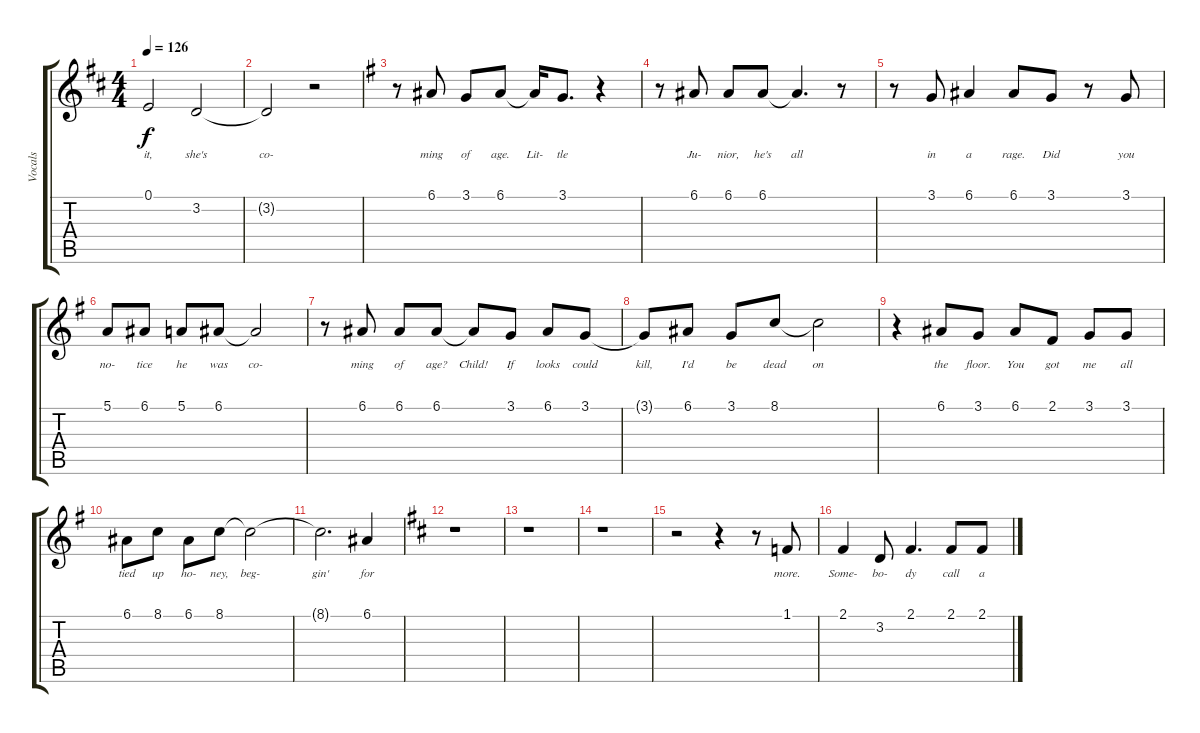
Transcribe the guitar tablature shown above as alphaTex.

\track ("Vocals" "Vocals") {instrument englishhorn}
\staff {score tabs}
\tuning (E4 B3 G3 D3 A2 E2) {hide}
\ts (4 4)
\tempo 126
\clef g2
\ks d
0.1.2{lyrics (0 "it,") lyrics (1 "") lyrics (2 "") lyrics (3 "") lyrics (4 "") dy f} 3.2.2{lyrics (0 "she's") lyrics (1 "") lyrics (2 "") lyrics (3 "") lyrics (4 "")} |
3.2{t}.2{lyrics (0 "co-") lyrics (1 "") lyrics (2 "") lyrics (3 "") lyrics (4 "")} r.2 |
\ks g
r.8 6.1.8{lyrics (0 "ming") lyrics (1 "") lyrics (2 "") lyrics (3 "") lyrics (4 "")} 3.1.8{lyrics (0 "of") lyrics (1 "") lyrics (2 "") lyrics (3 "") lyrics (4 "")} 6.1.8{lyrics (0 "age.") lyrics (1 "") lyrics (2 "") lyrics (3 "") lyrics (4 "")} 6.1{t}.16{lyrics (0 "Lit-") lyrics (1 "") lyrics (2 "") lyrics (3 "") lyrics (4 "")} 3.1.8{d lyrics (0 "tle") lyrics (1 "") lyrics (2 "") lyrics (3 "") lyrics (4 "")} r.4 |
r.8 6.1.8{lyrics (0 "Ju-") lyrics (1 "") lyrics (2 "") lyrics (3 "") lyrics (4 "")} 6.1.8{lyrics (0 "nior,") lyrics (1 "") lyrics (2 "") lyrics (3 "") lyrics (4 "")} 6.1.8{lyrics (0 "he's") lyrics (1 "") lyrics (2 "") lyrics (3 "") lyrics (4 "")} 6.1{t}.4{d lyrics (0 "all") lyrics (1 "") lyrics (2 "") lyrics (3 "") lyrics (4 "")} r.8 |
r.8 3.1.8{lyrics (0 "in") lyrics (1 "") lyrics (2 "") lyrics (3 "") lyrics (4 "")} 6.1.4{lyrics (0 "a") lyrics (1 "") lyrics (2 "") lyrics (3 "") lyrics (4 "")} 6.1.8{lyrics (0 "rage.") lyrics (1 "") lyrics (2 "") lyrics (3 "") lyrics (4 "")} 3.1.8{lyrics (0 "Did") lyrics (1 "") lyrics (2 "") lyrics (3 "") lyrics (4 "")} r.8 3.1.8{lyrics (0 "you") lyrics (1 "") lyrics (2 "") lyrics (3 "") lyrics (4 "")} |
5.1.8{lyrics (0 "no-") lyrics (1 "") lyrics (2 "") lyrics (3 "") lyrics (4 "")} 6.1.8{lyrics (0 "tice") lyrics (1 "") lyrics (2 "") lyrics (3 "") lyrics (4 "")} 5.1.8{lyrics (0 "he") lyrics (1 "") lyrics (2 "") lyrics (3 "") lyrics (4 "")} 6.1.8{lyrics (0 "was") lyrics (1 "") lyrics (2 "") lyrics (3 "") lyrics (4 "")} 6.1{t}.2{lyrics (0 "co-") lyrics (1 "") lyrics (2 "") lyrics (3 "") lyrics (4 "")} |
r.8 6.1.8{lyrics (0 "ming") lyrics (1 "") lyrics (2 "") lyrics (3 "") lyrics (4 "")} 6.1.8{lyrics (0 "of") lyrics (1 "") lyrics (2 "") lyrics (3 "") lyrics (4 "")} 6.1.8{lyrics (0 "age?") lyrics (1 "") lyrics (2 "") lyrics (3 "") lyrics (4 "")} 6.1{t}.8{lyrics (0 "Child!") lyrics (1 "") lyrics (2 "") lyrics (3 "") lyrics (4 "")} 3.1.8{lyrics (0 "If") lyrics (1 "") lyrics (2 "") lyrics (3 "") lyrics (4 "")} 6.1.8{lyrics (0 "looks") lyrics (1 "") lyrics (2 "") lyrics (3 "") lyrics (4 "")} 3.1.8{lyrics (0 "could") lyrics (1 "") lyrics (2 "") lyrics (3 "") lyrics (4 "")} |
3.1{t}.8{lyrics (0 "kill,") lyrics (1 "") lyrics (2 "") lyrics (3 "") lyrics (4 "")} 6.1.8{lyrics (0 "I'd") lyrics (1 "") lyrics (2 "") lyrics (3 "") lyrics (4 "")} 3.1.8{lyrics (0 "be") lyrics (1 "") lyrics (2 "") lyrics (3 "") lyrics (4 "")} 8.1.8{lyrics (0 "dead") lyrics (1 "") lyrics (2 "") lyrics (3 "") lyrics (4 "")} 8.1{t}.2{lyrics (0 "on") lyrics (1 "") lyrics (2 "") lyrics (3 "") lyrics (4 "")} |
r.4 6.1.8{lyrics (0 "the") lyrics (1 "") lyrics (2 "") lyrics (3 "") lyrics (4 "")} 3.1.8{lyrics (0 "floor.") lyrics (1 "") lyrics (2 "") lyrics (3 "") lyrics (4 "")} 6.1.8{lyrics (0 "You") lyrics (1 "") lyrics (2 "") lyrics (3 "") lyrics (4 "")} 2.1.8{lyrics (0 "got") lyrics (1 "") lyrics (2 "") lyrics (3 "") lyrics (4 "")} 3.1.8{lyrics (0 "me") lyrics (1 "") lyrics (2 "") lyrics (3 "") lyrics (4 "")} 3.1.8{lyrics (0 "all") lyrics (1 "") lyrics (2 "") lyrics (3 "") lyrics (4 "")} |
6.1.8{lyrics (0 "tied") lyrics (1 "") lyrics (2 "") lyrics (3 "") lyrics (4 "")} 8.1.8{lyrics (0 "up") lyrics (1 "") lyrics (2 "") lyrics (3 "") lyrics (4 "")} 6.1.8{lyrics (0 "ho-") lyrics (1 "") lyrics (2 "") lyrics (3 "") lyrics (4 "")} 8.1.8{lyrics (0 "ney,") lyrics (1 "") lyrics (2 "") lyrics (3 "") lyrics (4 "")} 8.1{t}.2{lyrics (0 "beg-") lyrics (1 "") lyrics (2 "") lyrics (3 "") lyrics (4 "")} |
8.1{t}.2{d lyrics (0 "gin'") lyrics (1 "") lyrics (2 "") lyrics (3 "") lyrics (4 "")} 6.1.4{lyrics (0 "for") lyrics (1 "") lyrics (2 "") lyrics (3 "") lyrics (4 "")} |
\ks d
r.1 |
r.1 |
r.1 |
r.2 r.4 r.8 1.1.8{lyrics (0 "more.") lyrics (1 "") lyrics (2 "") lyrics (3 "") lyrics (4 "")} |
2.1.4{lyrics (0 "Some-") lyrics (1 "") lyrics (2 "") lyrics (3 "") lyrics (4 "")} 3.2.8{lyrics (0 "bo-") lyrics (1 "") lyrics (2 "") lyrics (3 "") lyrics (4 "")} 2.1.4{d lyrics (0 "dy") lyrics (1 "") lyrics (2 "") lyrics (3 "") lyrics (4 "")} 2.1.8{lyrics (0 "call") lyrics (1 "") lyrics (2 "") lyrics (3 "") lyrics (4 "")} 2.1.8{lyrics (0 "a") lyrics (1 "") lyrics (2 "") lyrics (3 "") lyrics (4 "")}
